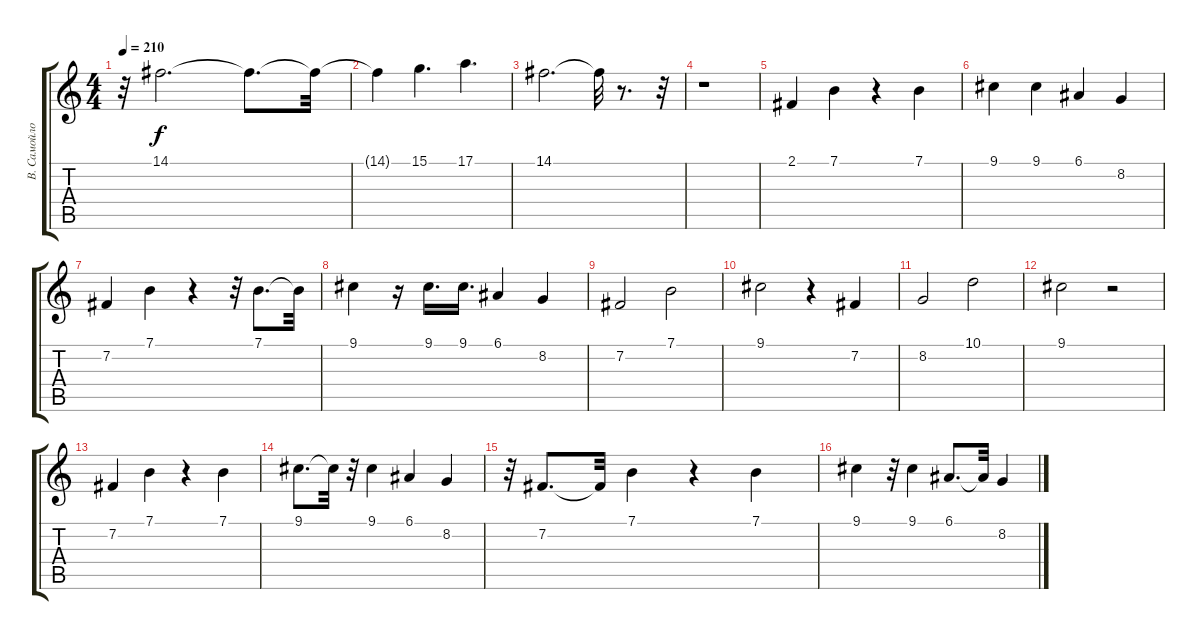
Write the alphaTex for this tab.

\track ("В. Самойлов (вокал)" "В. Самойло") {instrument lead6voice}
\staff {score tabs}
\tuning (E4 B3 G3 D3 A2 E2) {hide}
\ts (4 4)
\tempo 210
\clef g2
\ks c
r.32{dy f} 14.1.2{d} 14.1{t}.8{d} 14.1{t}.32 |
14.1{t}.4 15.1.4{d} 17.1.4{d} |
14.1.2{d} 14.1{t}.32 r.8{d} r.32 |
r.1 |
2.1.4 7.1.4 r.4 7.1.4 |
9.1.4 9.1.4 6.1.4 8.2.4 |
7.2.4 7.1.4 r.4 r.32 7.1.8{d} 7.1{t}.32 |
9.1.4 r.16 9.1.16{d} 9.1.16{d} 6.1.4 8.2.4 |
7.2.2 7.1.2 |
9.1.2 r.4 7.2.4 |
8.2.2 10.1.2 |
9.1.2 r.2 |
7.2.4 7.1.4 r.4 7.1.4 |
9.1.8{d} 9.1{t}.32 r.32 9.1.4 6.1.4 8.2.4 |
r.32 7.2.8{d} 7.2{t}.32 7.1.4 r.4 7.1.4 |
9.1.4 r.32 9.1.4 6.1.8{d} 6.1{t}.32 8.2.4
